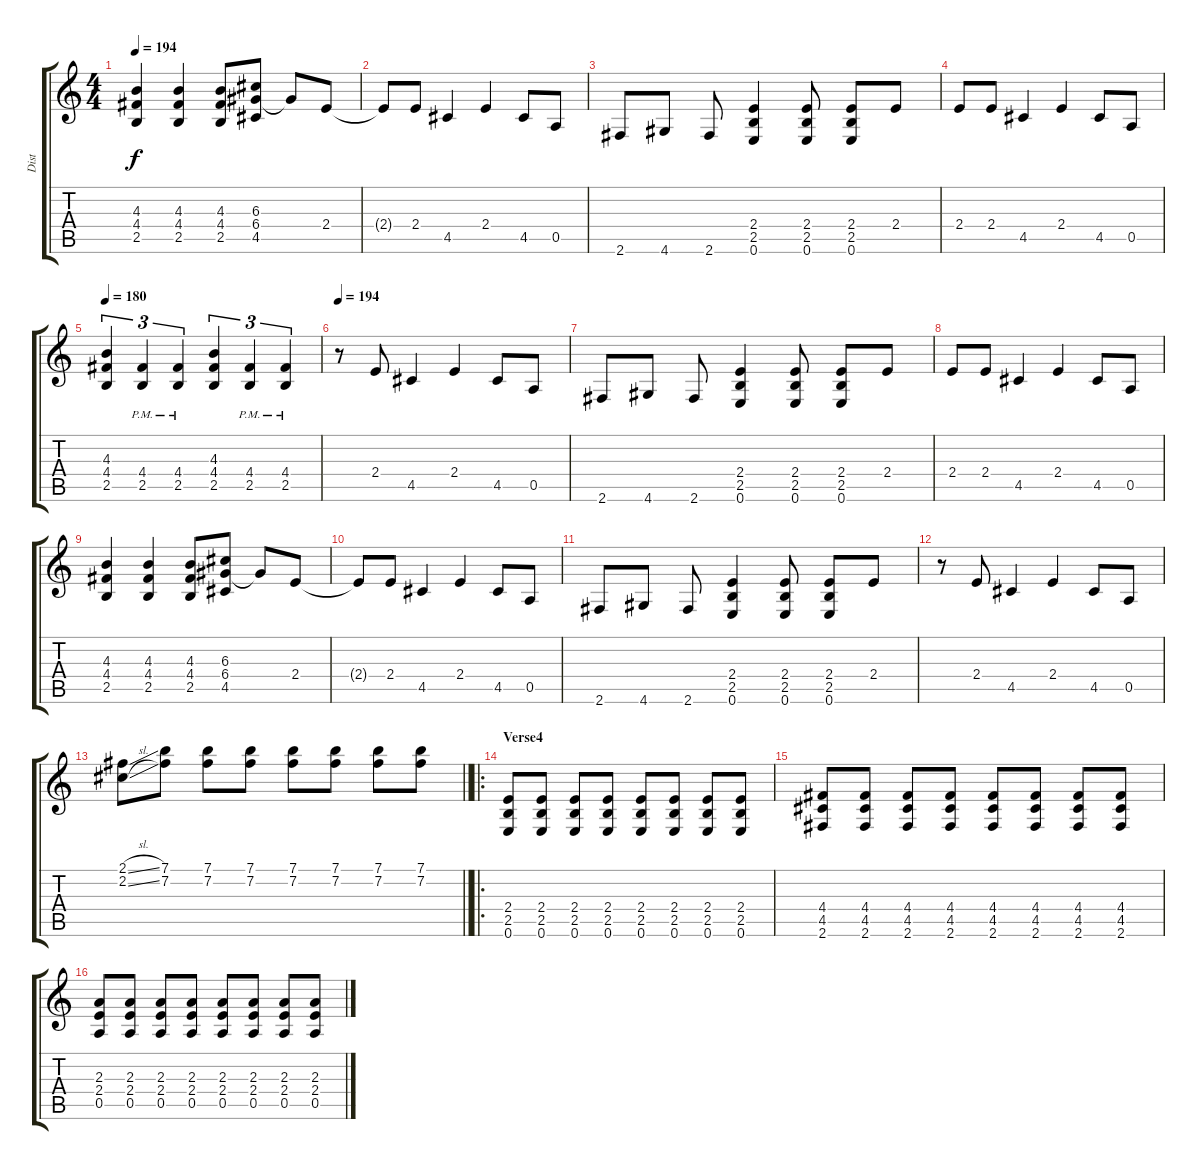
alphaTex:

\track ("Dist" "Dist") {solo instrument electricguitarclean}
\staff {score tabs}
\tuning (E4 B3 G3 D3 A2 E2) {hide}
\ts (4 4)
\tempo 194
\clef g2
\ks c
(4.3 4.4 2.5).4{dy f} (4.3 4.4 2.5).4 (4.3 4.4 2.5).8 (6.3 6.4 4.5).8 6.4{t}.8 2.4.8 |
2.4{t}.8 2.4.8 4.5.4 2.4.4 4.5.8 0.5.8 |
2.6.8 4.6.8 2.6.8 (2.4 2.5 0.6).4 (2.4 2.5 0.6).8 (2.4 2.5 0.6).8 2.4.8 |
2.4.8 2.4.8 4.5.4 2.4.4 4.5.8 0.5.8 |
\tempo 180
(4.3 4.4 2.5).4{tu (3 2)} (4.4{pm} 2.5{pm}).4{tu (3 2)} (4.4{pm} 2.5{pm}).4{tu (3 2)} (4.3 4.4 2.5).4{tu (3 2)} (4.4{pm} 2.5{pm}).4{tu (3 2)} (4.4{pm} 2.5{pm}).4{tu (3 2)} |
\tempo 194
r.8 2.4.8 4.5.4 2.4.4 4.5.8 0.5.8 |
2.6.8 4.6.8 2.6.8 (2.4 2.5 0.6).4 (2.4 2.5 0.6).8 (2.4 2.5 0.6).8 2.4.8 |
2.4.8 2.4.8 4.5.4 2.4.4 4.5.8 0.5.8 |
(4.3 4.4 2.5).4 (4.3 4.4 2.5).4 (4.3 4.4 2.5).8 (6.3 6.4 4.5).8 6.4{t}.8 2.4.8 |
2.4{t}.8 2.4.8 4.5.4 2.4.4 4.5.8 0.5.8 |
2.6.8 4.6.8 2.6.8 (2.4 2.5 0.6).4 (2.4 2.5 0.6).8 (2.4 2.5 0.6).8 2.4.8 |
r.8 2.4.8 4.5.4 2.4.4 4.5.8 0.5.8 |
\barLineRight lightlight
(2.1{sl} 2.2{sl}).8 (7.1 7.2).8 (7.1 7.2).8 (7.1 7.2).8 (7.1 7.2).8 (7.1 7.2).8 (7.1 7.2).8 (7.1 7.2).8 |
\ro
\section ("" "Verse4")
(2.4 2.5 0.6).8 (2.4 2.5 0.6).8 (2.4 2.5 0.6).8 (2.4 2.5 0.6).8 (2.4 2.5 0.6).8 (2.4 2.5 0.6).8 (2.4 2.5 0.6).8 (2.4 2.5 0.6).8 |
(4.4 4.5 2.6).8 (4.4 4.5 2.6).8 (4.4 4.5 2.6).8 (4.4 4.5 2.6).8 (4.4 4.5 2.6).8 (4.4 4.5 2.6).8 (4.4 4.5 2.6).8 (4.4 4.5 2.6).8 |
(2.3 2.4 0.5).8 (2.3 2.4 0.5).8 (2.3 2.4 0.5).8 (2.3 2.4 0.5).8 (2.3 2.4 0.5).8 (2.3 2.4 0.5).8 (2.3 2.4 0.5).8 (2.3 2.4 0.5).8
